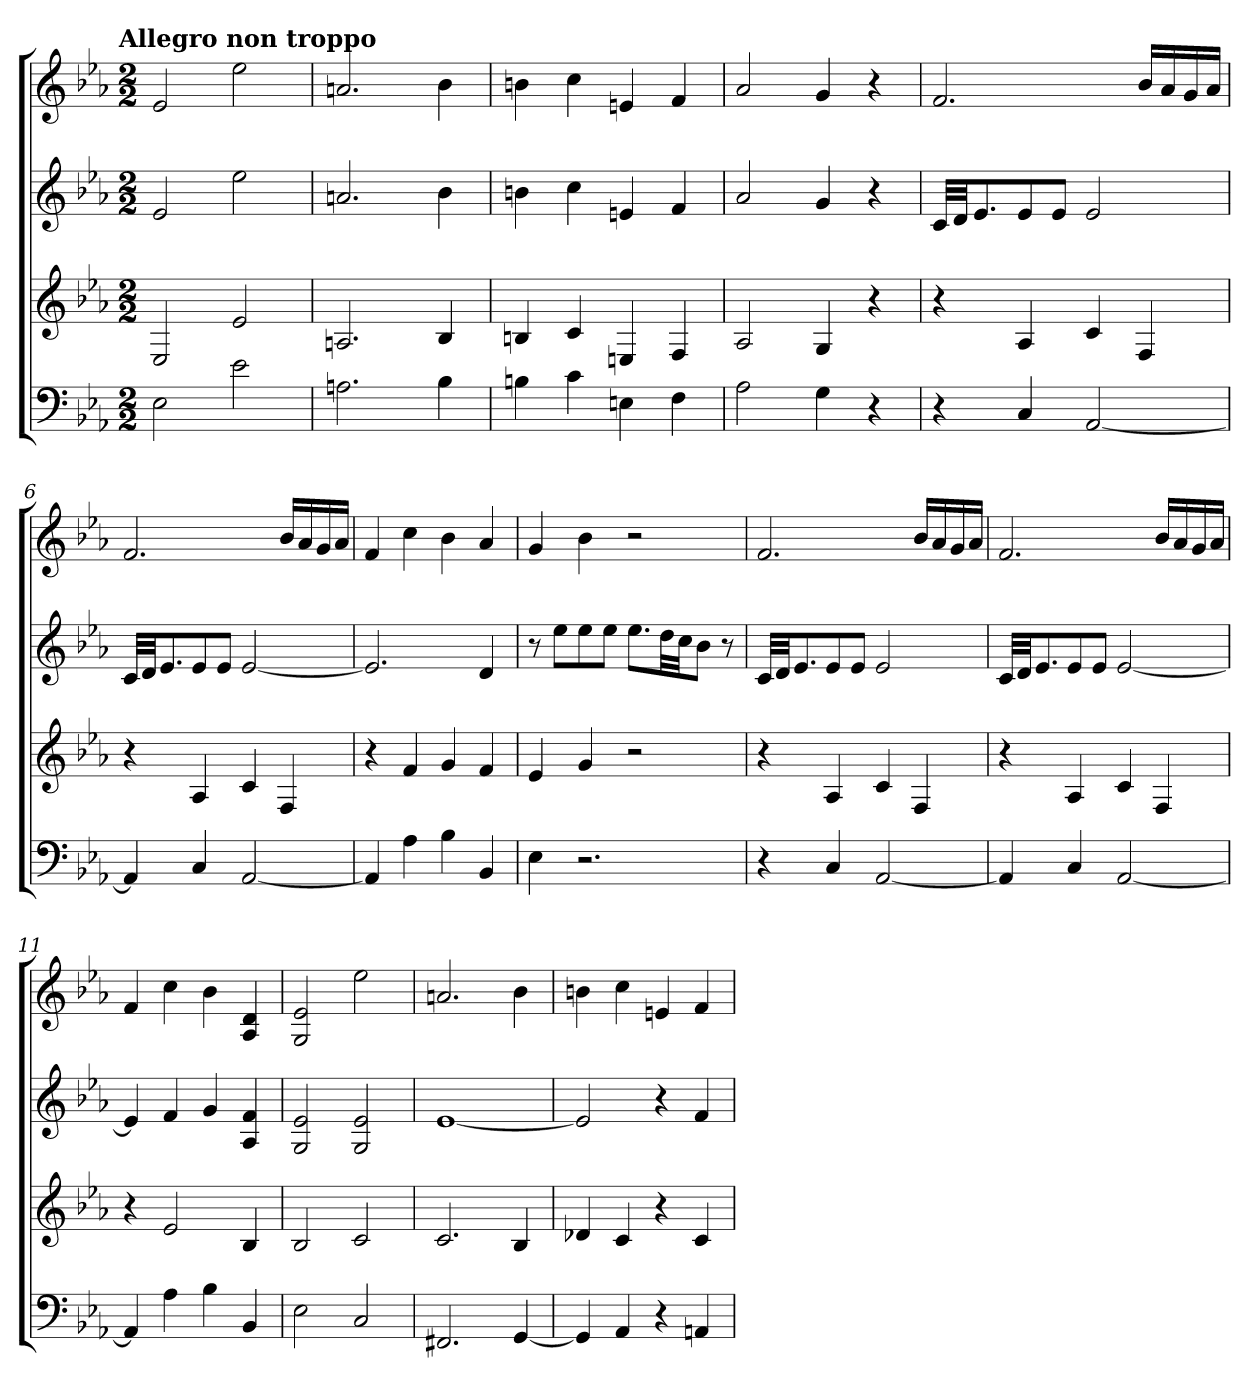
**kern	**kern	**kern	**kern
*part4	*part3	*part2	*part1
*staff4	*staff3	*staff2	*staff1
*k[b-e-a-]	*k[b-e-a-]	*k[b-e-a-]	*k[b-e-a-]
*E-:	*E-:	*E-:	*E-:
!!LO:TX:omd:t=Allegro non troppo
*M2/2	*M2/2	*M2/2	*M2/2
*MM132	*MM132	*MM132	*MM132
=	=	=	=
2E-	2E-	2e-	2e-
2e-	2e-	2ee-	2ee-
=2	=2	=2	=2
2.An	2.An	2.an	2.an
4B-	4B-	4b-	4b-
=3	=3	=3	=3
4Bn	4Bn	4bn	4bn
4c	4c	4cc	4cc
4En	4En	4en	4en
4F	4F	4f	4f
=4	=4	=4	=4
2A-	2A-	2a-	2a-
4G	4G	4g	4g
4r	4r	4r	4r
=5	=5	=5	=5
4r	4r	32cLLL	2.f
.	.	32dJJ	.
.	.	8.e-	.
4C	4A-	8e-	.
.	.	8e-J	.
[2AA-	4c	2e-	.
.	4F	.	16b-LL
.	.	.	16a-
.	.	.	16g
.	.	.	16a-JJ
=6	=6	=6	=6
4AA-]	4r	32cLLL	2.f
.	.	32dJJ	.
.	.	8.e-	.
4C	4A-	8e-	.
.	.	8e-J	.
[2AA-	4c	[2e-	.
.	4F	.	16b-LL
.	.	.	16a-
.	.	.	16g
.	.	.	16a-JJ
=7	=7	=7	=7
4AA-]	4r	2.e-]	4f
4A-	4f	.	4cc
4B-	4g	.	4b-
4BB-	4f	4d	4a-
=8	=8	=8	=8
4E-	4e-	8r	4g
.	.	8ee-L	.
2.r	4g	8ee-	4b-
.	.	8ee-J	.
.	2r	8.ee-L	2r
.	.	32ddLL	.
.	.	32ccJJ	.
.	.	8b-J	.
.	.	8r	.
=9	=9	=9	=9
4r	4r	32cLLL	2.f
.	.	32dJJ	.
.	.	8.e-	.
4C	4A-	8e-	.
.	.	8e-J	.
[2AA-	4c	2e-	.
.	4F	.	16b-LL
.	.	.	16a-
.	.	.	16g
.	.	.	16a-JJ
=10	=10	=10	=10
4AA-]	4r	32cLLL	2.f
.	.	32dJJ	.
.	.	8.e-	.
4C	4A-	8e-	.
.	.	8e-J	.
[2AA-	4c	[2e-	.
.	4F	.	16b-LL
.	.	.	16a-
.	.	.	16g
.	.	.	16a-JJ
=11	=11	=11	=11
4AA-]	4r	4e-]	4f
4A-	2e-	4f	4cc
4B-	.	4g	4b-
4BB-	4B-	4A- 4f	4A- 4d
=12	=12	=12	=12
2E-	2B-	2G 2e-	2G 2e-
2C	2c	2G 2e-	2ee-
=13	=13	=13	=13
2.FF#X	2.c	[1e-	2.an
[4GG	4B-	.	4b-
=14	=14	=14	=14
4GG]	4d-X	2e-]	4bn
4AA-	4c	.	4cc
4r	4r	4r	4en
4AAn	4c	4f	4f
=	=	=	=
*-	*-	*-	*-
